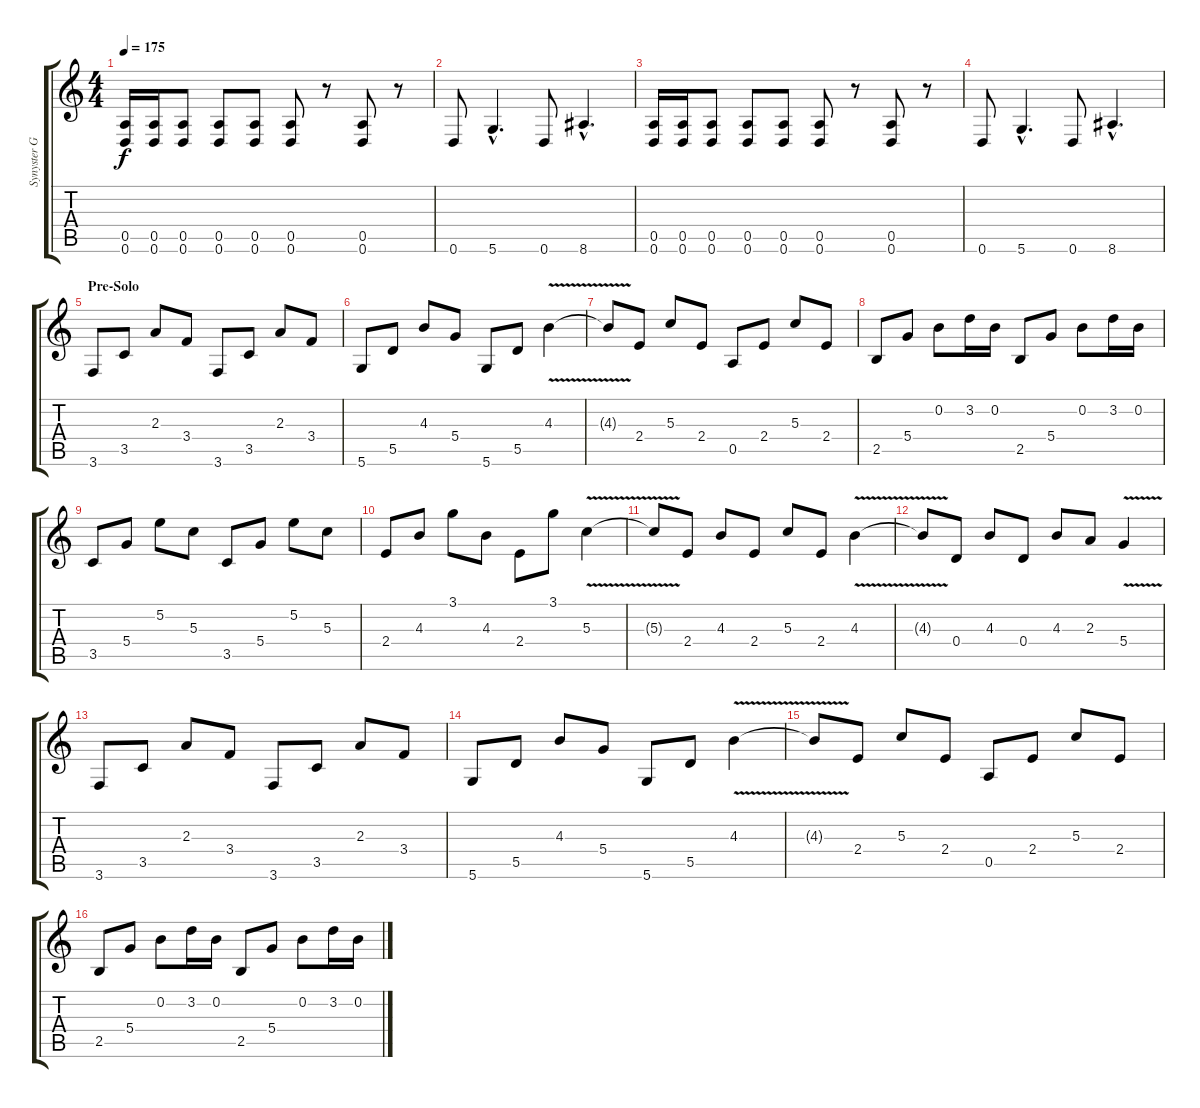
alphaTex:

\track ("Synyster Gates" "Synyster G") {instrument distortionguitar}
\staff {score tabs}
\tuning (E4 B3 G3 D3 A2 D2) {hide}
\ts (4 4)
\tempo 175
\clef g2
\ks c
(0.5 0.6).16{dy f} (0.5 0.6).16 (0.5 0.6).8 (0.5 0.6).8 (0.5 0.6).8 (0.5 0.6).8 r.8 (0.5 0.6).8 r.8 |
0.6.8 5.6{hac}.4{d} 0.6.8 8.6{hac}.4{d} |
(0.5 0.6).16 (0.5 0.6).16 (0.5 0.6).8 (0.5 0.6).8 (0.5 0.6).8 (0.5 0.6).8 r.8 (0.5 0.6).8 r.8 |
0.6.8 5.6{hac}.4{d} 0.6.8 8.6{hac}.4{d} |
\section ("" "Pre-Solo")
3.6.8 3.5.8 2.3.8 3.4.8 3.6.8 3.5.8 2.3.8 3.4.8 |
5.6.8 5.5.8 4.3.8 5.4.8 5.6.8 5.5.8 4.3{v}.4 |
4.3{t}.8 2.4.8 5.3.8 2.4.8 0.5.8 2.4.8 5.3.8 2.4.8 |
2.5.8 5.4.8 0.2.8 3.2.16 0.2.16 2.5.8 5.4.8 0.2.8 3.2.16 0.2.16 |
3.5.8 5.4.8 5.2.8 5.3.8 3.5.8 5.4.8 5.2.8 5.3.8 |
2.4.8 4.3.8 3.1.8 4.3.8 2.4.8 3.1.8 5.3{v}.4 |
5.3{t}.8 2.4.8 4.3.8 2.4.8 5.3.8 2.4.8 4.3{v}.4 |
4.3{t}.8 0.4.8 4.3.8 0.4.8 4.3.8 2.3.8 5.4{v}.4 |
3.6.8 3.5.8 2.3.8 3.4.8 3.6.8 3.5.8 2.3.8 3.4.8 |
5.6.8 5.5.8 4.3.8 5.4.8 5.6.8 5.5.8 4.3{v}.4 |
4.3{t}.8 2.4.8 5.3.8 2.4.8 0.5.8 2.4.8 5.3.8 2.4.8 |
2.5.8 5.4.8 0.2.8 3.2.16 0.2.16 2.5.8 5.4.8 0.2.8 3.2.16 0.2.16
